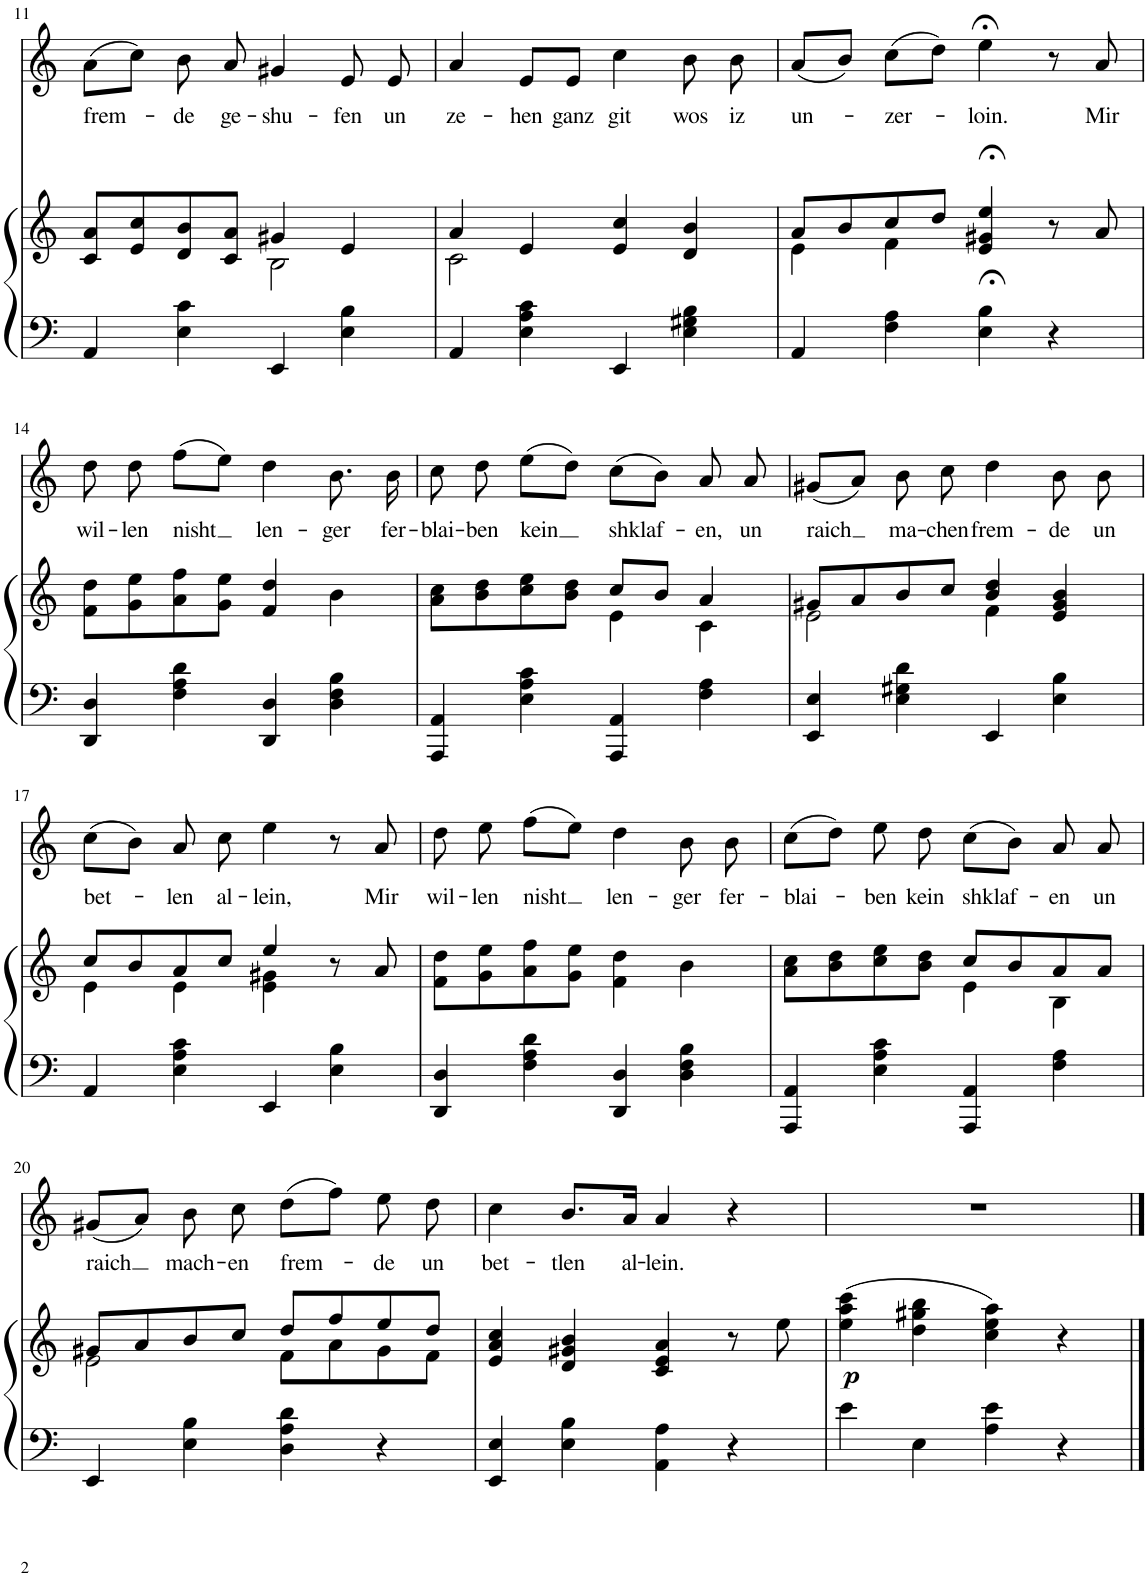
**kern	**kern	**dynam	**kern	**text
*part2	*part2	*part2	*part1	*part1
*staff3	*staff2	*staff2/3	*staff1	*staff1
*I"Klavier	*	*	*I"Piano	*
*	*	*	*I'Pno	*
!!LO:PB:g=z
*clefF4	*clefG2	*	*clefG2	*
*k[]	*k[]	*	*k[]	*
*M4/4	*M4/4	*	*M4/4	*
=11	=11	=11	=11	=11
*	*^	*	*	*
!	!	!	!	!	!LO:LY:b
4AA/	8c/ 8a/L	2ryy	.	(8a\L	frem-
.	8e/ 8cc/	.	.	8cc\J)	.
!	!	!	!	!	!LO:LY:b
4E\ 4c\	8d/ 8b/	.	.	8b\	-de
!	!	!	!	!	!LO:LY:b
.	8c/ 8a/J	.	.	8a/	ge-
!	!	!	!	!	!LO:LY:b
4EE/	4g#X/	2B\	.	4g#X/	-shu-
!	!	!	!	!	!LO:LY:b
4E\ 4B\	4e/	.	.	8e/	-fen
!	!	!	!	!	!LO:LY:b
.	.	.	.	8e/	un
=12	=12	=12	=12	=12	=12
!	!	!	!	!	!LO:LY:b
4AA/	4a/	2c\	.	4a/	ze-
!	!	!	!	!	!LO:LY:b
4E\ 4A\ 4c\	4e/	.	.	8e/L	-hen
!	!	!	!	!	!LO:LY:b
.	.	.	.	8e/J	ganz
!	!	!	!	!	!LO:LY:b
4EE/	4e/ 4cc/	2ryy	.	4cc\	git
!	!	!	!	!	!LO:LY:b
4E\ 4G#X\ 4B\	4d/ 4b/	.	.	8b\	wos
!	!	!	!	!	!LO:LY:b
.	.	.	.	8b\	iz
=13	=13	=13	=13	=13	=13
!	!	!	!	!	!LO:LY:b
4AA/	8a/L	4e\	.	(8a/L	un-
.	8b/	.	.	8b/J)	.
!	!	!	!	!	!LO:LY:b
4F\ 4A\	8cc/	4f\	.	(8cc\L	-zer-
.	8dd/J	.	.	8dd\J)	.
!	!	!	!	!	!LO:LY:b
4E\;< 4B\;<	4e/;< 4g#X/;< 4ee/;<	2ryy	.	4ee;<\	-loin.
4r	8r	.	.	8r	.
!	!	!	!	!	!LO:LY:b
.	8a/	.	.	8a/	Mir
*	*v	*v	*	*	*
!!LO:LB:g=z
=14	=14	=14	=14	=14
!	!	!	!	!LO:LY:b
4DD/ 4D/	8f\ 8dd\L	.	8dd\	wil-
!	!	!	!	!LO:LY:b
.	8g\ 8ee\	.	8dd\	-len
!	!	!	!	!LO:LY:b
4F\ 4A\ 4d\	8a\ 8ff\	.	(8ff\L	nisht
.	8g\ 8ee\J	.	8ee\J)	.
!	!	!	!	!LO:LY:b
4DD/ 4D/	4f/ 4dd/	.	4dd\	len-
!	!	!	!	!LO:LY:b
4D\ 4F\ 4B\	4b\	.	8.b\	-ger
!	!	!	!	!LO:LY:b
.	.	.	16b\	fer-
=15	=15	=15	=15	=15
*	*^	*	*	*
!	!	!	!	!	!LO:LY:b
4AAA/ 4AA/	8a\ 8cc\L	2ryy	.	8cc\	-blai-
!	!	!	!	!	!LO:LY:b
.	8b\ 8dd\	.	.	8dd\	-ben
!	!	!	!	!	!LO:LY:b
4E\ 4A\ 4c\	8cc\ 8ee\	.	.	(8ee\L	kein
.	8b\ 8dd\J	.	.	8dd\J)	.
!	!	!	!	!	!LO:LY:b
4AAA/ 4AA/	8cc/L	4e\	.	(8cc\L	shklaf-
.	8b/J	.	.	8b\J)	.
!	!	!	!	!	!LO:LY:b
4F\ 4A\	4a/	4c\	.	8a/	-en,
!	!	!	!	!	!LO:LY:b
.	.	.	.	8a/	un
=16	=16	=16	=16	=16	=16
!	!	!	!	!	!LO:LY:b
4EE/ 4E/	8g#X/L	2e\	.	(8g#X/L	raich
.	8a/	.	.	8a/J)	.
!	!	!	!	!	!LO:LY:b
4E\ 4G#X\ 4d\	8b/	.	.	8b\	ma-
!	!	!	!	!	!LO:LY:b
.	8cc/J	.	.	8cc\	-chen
!	!	!	!	!	!LO:LY:b
4EE/	4b/ 4dd/	4f\	.	4dd\	frem-
!	!	!	!	!	!LO:LY:b
4E\ 4B\	4e/ 4g#/ 4b/	4ryy	.	8b\	-de
!	!	!	!	!	!LO:LY:b
.	.	.	.	8b\	un
!!LO:LB:g=z
=17	=17	=17	=17	=17	=17
!	!	!	!	!	!LO:LY:b
4AA/	8cc/L	4e\	.	(8cc\L	bet-
.	8b/	.	.	8b\J)	.
!	!	!	!	!	!LO:LY:b
4E\ 4A\ 4c\	8a/	4e\	.	8a/	-len
!	!	!	!	!	!LO:LY:b
.	8cc/J	.	.	8cc\	al-
!	!	!	!	!	!LO:LY:b
4EE/	4ee/	4e\ 4g#X\	.	4ee\	-lein,
4E\ 4B\	8r	4ryy	.	8r	.
!	!	!	!	!	!LO:LY:b
.	8a/	.	.	8a/	Mir
*	*v	*v	*	*	*
=18	=18	=18	=18	=18
!	!	!	!	!LO:LY:b
4DD/ 4D/	8f\ 8dd\L	.	8dd\	wil-
!	!	!	!	!LO:LY:b
.	8g\ 8ee\	.	8ee\	-len
!	!	!	!	!LO:LY:b
4F\ 4A\ 4d\	8a\ 8ff\	.	(8ff\L	nisht
.	8g\ 8ee\J	.	8ee\J)	.
!	!	!	!	!LO:LY:b
4DD/ 4D/	4f\ 4dd\	.	4dd\	len-
!	!	!	!	!LO:LY:b
4D\ 4F\ 4B\	4b\	.	8b\	-ger
!	!	!	!	!LO:LY:b
.	.	.	8b\	fer-
=19	=19	=19	=19	=19
*	*^	*	*	*
!	!	!	!	!	!LO:LY:b
4AAA/ 4AA/	8a\ 8cc\L	2ryy	.	(8cc\L	-blai-
.	8b\ 8dd\	.	.	8dd\J)	.
!	!	!	!	!	!LO:LY:b
4E\ 4A\ 4c\	8cc\ 8ee\	.	.	8ee\	-ben
!	!	!	!	!	!LO:LY:b
.	8b\ 8dd\J	.	.	8dd\	kein
!	!	!	!	!	!LO:LY:b
4AAA/ 4AA/	8cc/L	4e\	.	(8cc\L	shklaf-
.	8b/	.	.	8b\J)	.
!	!	!	!	!	!LO:LY:b
4F\ 4A\	8a/	4B\	.	8a/	-en
!	!	!	!	!	!LO:LY:b
.	8a/J	.	.	8a/	un
!!LO:LB:g=z
=20	=20	=20	=20	=20	=20
!	!	!	!	!	!LO:LY:b
4EE/	8g#X/L	2e\	.	(8g#X/L	raich
.	8a/	.	.	8a/J)	.
!	!	!	!	!	!LO:LY:b
4E\ 4B\	8b/	.	.	8b\	mach-
!	!	!	!	!	!LO:LY:b
.	8cc/J	.	.	8cc\	-en
!	!	!	!	!	!LO:LY:b
4D\ 4A\ 4d\	8dd/L	8f\L	.	(8dd\L	frem-
.	8ff/	8a\	.	8ff\J)	.
!	!	!	!	!	!LO:LY:b
4r	8ee/	8g#\	.	8ee\	-de
!	!	!	!	!	!LO:LY:b
.	8dd/J	8f\J	.	8dd\	un
=21	=21	=21	=21	=21	=21
!	!	!	!	!	!LO:LY:b
*	*v	*v	*	*	*
4EE/ 4E/	4e/ 4a/ 4cc/	.	4cc\	bet-
!	!	!	!	!LO:LY:b
4E\ 4B\	4d/ 4g#X/ 4b/	.	8.b/L	-tlen
!	!	!	!	!LO:LY:b
.	.	.	16a/Jk	al-
!	!	!	!	!LO:LY:b
4AA\ 4A\	4c/ 4e/ 4a/	.	4a/	-lein.
4r	8r	.	4r	.
.	8ee\	.	.	.
=22	=22	=22	=22	=22
!	!	!LO:DY:b	!	!
4e\	(4ee\ 4aa\ 4ccc\	p	1r	.
4E\	4dd\ 4gg#X\ 4bb\	.	.	.
4A\ 4e\	4cc\ 4ee\ 4aa\)	.	.	.
4r	4r	.	.	.
==	==	==	==	==
*-	*-	*-	*-	*-
